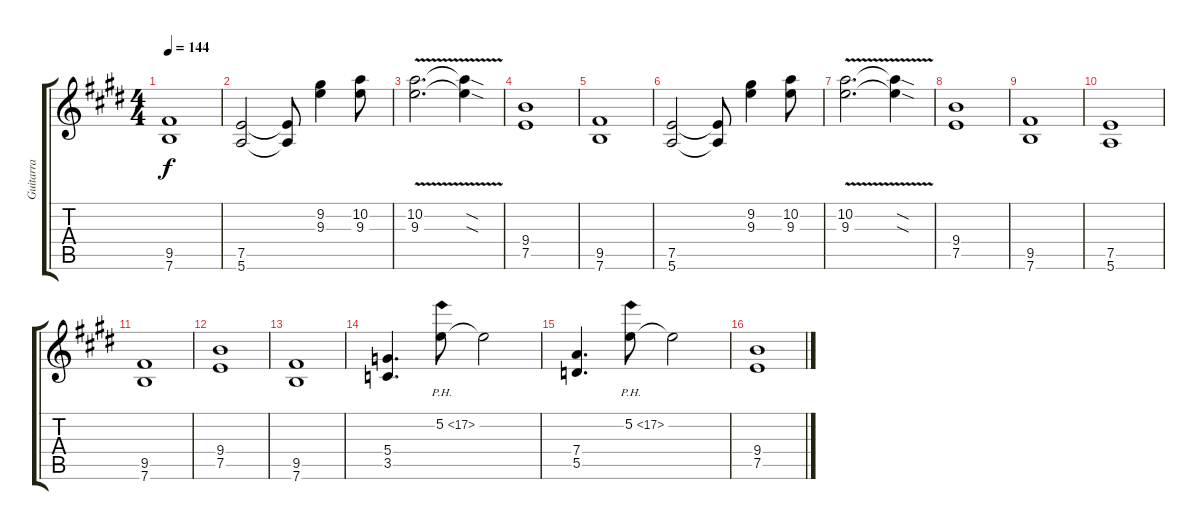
\track ("Guitarra" "Guitarra") {instrument overdrivenguitar}
\staff {score tabs}
\tuning (E4 B3 G3 D3 A2 E2) {hide}
\ts (4 4)
\tempo 144
\clef g2
\ks e
(9.5 7.6).1{dy f} |
(7.5 5.6).2 (7.5{t} 5.6{t}).8 (9.2 9.3).4 (10.2 9.3).8 |
(10.2{v} 9.3{v}).2{d} (10.2{sod t} 9.3{sod t}).4 |
(9.4 7.5).1 |
(9.5 7.6).1 |
(7.5 5.6).2 (7.5{t} 5.6{t}).8 (9.2 9.3).4 (10.2 9.3).8 |
(10.2{v} 9.3{v}).2{d} (10.2{sod t} 9.3{sod t}).4 |
(9.4 7.5).1 |
(9.5 7.6).1 |
(7.5 5.6).1 |
(9.5 7.6).1 |
(9.4 7.5).1 |
(9.5 7.6).1 |
(5.4 3.5).4{d} 5.2{ph 12}.8 5.2{t}.2 |
(7.4 5.5).4{d} 5.2{ph 12}.8 5.2{t}.2 |
(9.4 7.5).1
